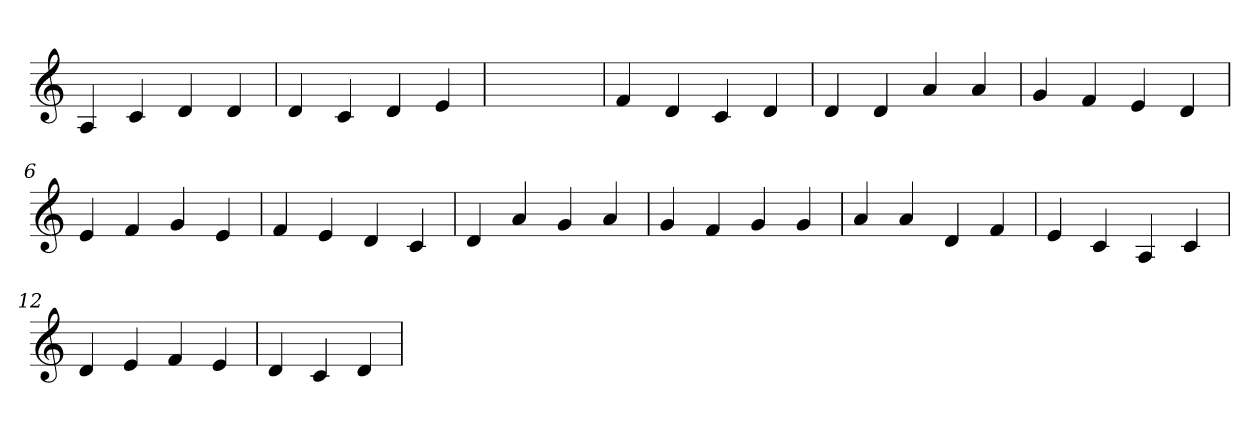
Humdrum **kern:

**kern
*part1
*staff1
*clefG2
=1
4A
4c
4d
4d
=2
4d
4c
4d
4e
=3
1ryy
=3
4f
4d
4c
4d
=4
4d
4d
4a
4a
=5
4g
4f
4e
4d
=6
4e
4f
4g
4e
=7
4f
4e
4d
4c
=8
4d
4a
4g
4a
=9
4g
4f
4g
4g
=10
4a
4a
4d
4f
=11
4e
4c
4A
4c
=12
4d
4e
4f
4e
=13
4d
4c
4d
=
*-
